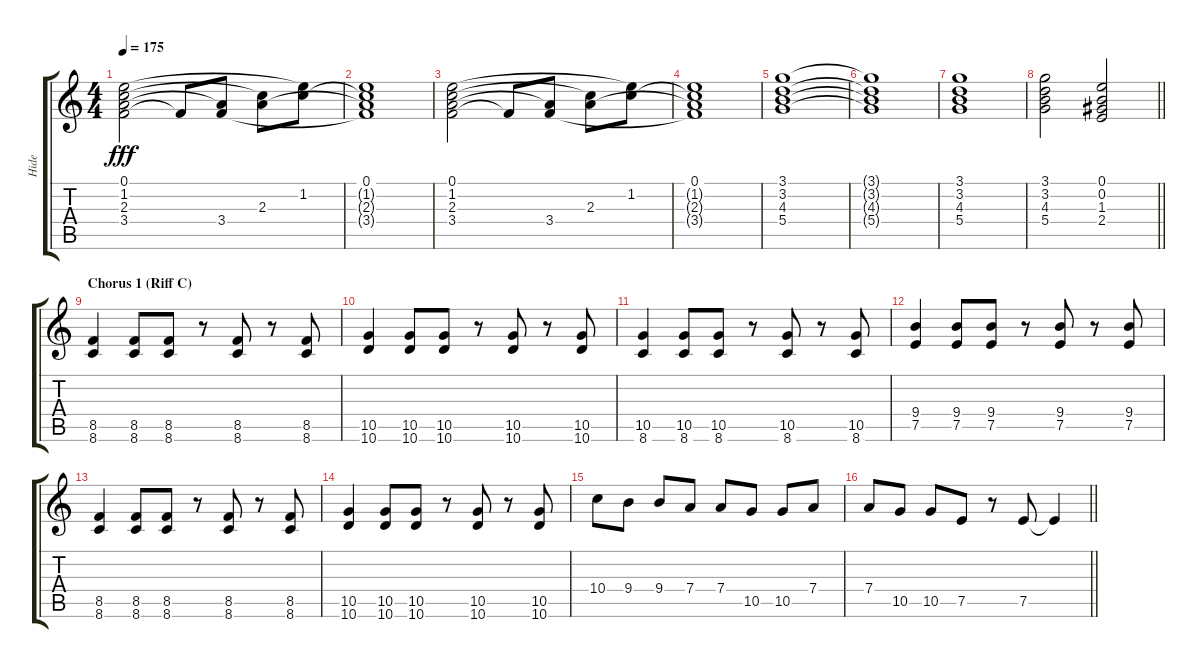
\track ("Hide" "Hide") {instrument distortionguitar}
\staff {score tabs}
\tuning (E4 B3 G3 D3 A2 E2) {hide}
\ts (4 4)
\tempo 175
\clef g2
\ks c
(0.1 1.2 2.3 3.4).2{dy fff} 3.4{t}.8 (2.3{t} 3.4).8 (1.2{t} 2.3).8 (0.1{t} 1.2).8 |
(0.1 1.2{t} 2.3{t} 3.4{t}).1 |
(0.1 1.2 2.3 3.4).2 3.4{t}.8 (2.3{t} 3.4).8 (1.2{t} 2.3).8 (0.1{t} 1.2).8 |
(0.1 1.2{t} 2.3{t} 3.4{t}).1 |
(3.1 3.2 4.3 5.4).1 |
(3.1{t} 3.2{t} 4.3{t} 5.4{t}).1 |
(3.1 3.2 4.3 5.4).1 |
\barLineRight lightlight
(3.1 3.2 4.3 5.4).2 (0.1 0.2 1.3 2.4).2 |
\section ("" "Chorus 1 (Riff C)")
(8.5 8.6).4 (8.5 8.6).8 (8.5 8.6).8 r.8 (8.5 8.6).8 r.8 (8.5 8.6).8 |
(10.5 10.6).4 (10.5 10.6).8 (10.5 10.6).8 r.8 (10.5 10.6).8 r.8 (10.5 10.6).8 |
(10.5 8.6).4 (10.5 8.6).8 (10.5 8.6).8 r.8 (10.5 8.6).8 r.8 (10.5 8.6).8 |
(9.4 7.5).4 (9.4 7.5).8 (9.4 7.5).8 r.8 (9.4 7.5).8 r.8 (9.4 7.5).8 |
(8.5 8.6).4 (8.5 8.6).8 (8.5 8.6).8 r.8 (8.5 8.6).8 r.8 (8.5 8.6).8 |
(10.5 10.6).4 (10.5 10.6).8 (10.5 10.6).8 r.8 (10.5 10.6).8 r.8 (10.5 10.6).8 |
10.4.8 9.4.8 9.4.8 7.4.8 7.4.8 10.5.8 10.5.8 7.4.8 |
\barLineRight lightlight
7.4.8 10.5.8 10.5.8 7.5.8 r.8 7.5.8 7.5{t}.4
